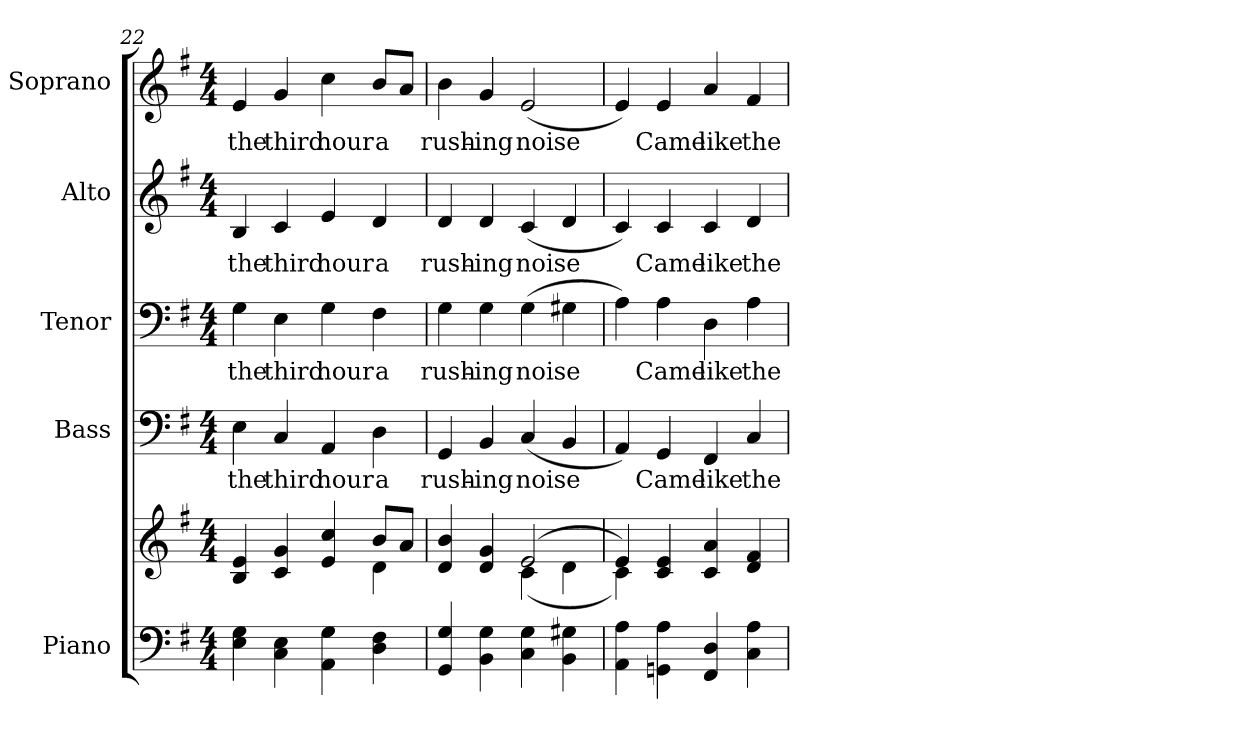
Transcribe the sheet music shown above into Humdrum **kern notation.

**kern	**kern	**kern	**text	**kern	**text	**kern	**text	**kern	**text
*part5	*part5	*part4	*part4	*part3	*part3	*part2	*part2	*part1	*part1
*staff6	*staff5	*staff4	*staff4	*staff3	*staff3	*staff2	*staff2	*staff1	*staff1
*I"Piano	*	*I"Bass	*	*I"Tenor	*	*I"Alto	*	*I"Soprano	*
*I'Pno.	*	*I'B.	*	*I'T.	*	*I'A.	*	*I'S.	*
!!LO:PB:g=z
*clefF4	*clefG2	*clefF4	*	*clefF4	*	*clefG2	*	*clefG2	*
*k[f#]	*k[f#]	*k[f#]	*	*k[f#]	*	*k[f#]	*	*k[f#]	*
*G:	*G:	*G:	*	*G:	*	*G:	*	*G:	*
*M4/4	*M4/4	*M4/4	*	*M4/4	*	*M4/4	*	*M4/4	*
=22	=22	=22	=22	=22	=22	=22	=22	=22	=22
*	*^	*	*	*	*	*	*	*	*
!	!	!	!	!LO:LY:b:color=#000000	!	!	!	!	!	!
!	!	!	!	!	!	!LO:LY:b:color=#000000	!	!	!	!
!	!	!	!	!	!	!	!	!LO:LY:b:color=#000000	!	!
!	!	!	!	!	!	!	!	!	!	!LO:LY:b:color=#000000
4Ei\ 4Gi	4Bi/ 4ei	2ryy	4Ei\	the	4Gi\	the	4Bi/	the	4ei/	the
!	!	!	!	!LO:LY:b:color=#000000	!	!	!	!	!	!
!	!	!	!	!	!	!LO:LY:b:color=#000000	!	!	!	!
!	!	!	!	!	!	!	!	!LO:LY:b:color=#000000	!	!
!	!	!	!	!	!	!	!	!	!	!LO:LY:b:color=#000000
4Ci\ 4Ei	4ci/ 4gi	.	4Ci/	third	4Ei\	third	4ci/	third	4gi/	third
!	!	!	!	!LO:LY:b:color=#000000	!	!	!	!	!	!
!	!	!	!	!	!	!LO:LY:b:color=#000000	!	!	!	!
!	!	!	!	!	!	!	!	!LO:LY:b:color=#000000	!	!
!	!	!	!	!	!	!	!	!	!	!LO:LY:b:color=#000000
4AAi\ 4Gi	4ei/ 4cci	4ryy	4AAi/	hour	4Gi\	hour	4ei/	hour	4cci\	hour
!	!	!	!	!LO:LY:b:color=#000000	!	!	!	!	!	!
!	!	!	!	!	!	!LO:LY:b:color=#000000	!	!	!	!
!	!	!	!	!	!	!	!	!LO:LY:b:color=#000000	!	!
!	!	!	!	!	!	!	!	!	!	!LO:LY:b:color=#000000
4Di\ 4F#i	8bi/L	4di\	4Di\	a	4F#i\	a	4di/	a	8bi/L	a
.	8ai/J	.	.	.	.	.	.	.	8ai/J	.
=23	=23	=23	=23	=23	=23	=23	=23	=23	=23	=23
!	!	!	!	!LO:LY:b:color=#000000	!	!	!	!	!	!
!	!	!	!	!	!	!LO:LY:b:color=#000000	!	!	!	!
!	!	!	!	!	!	!	!	!LO:LY:b:color=#000000	!	!
!	!	!	!	!	!	!	!	!	!	!LO:LY:b:color=#000000
4GGi/ 4Gi	4di/ 4bi	2ryy	4GGi/	rush-	4Gi\	rush-	4di/	rush-	4bi\	rush-
!	!	!	!	!LO:LY:b:color=#000000	!	!	!	!	!	!
!	!	!	!	!	!	!LO:LY:b:color=#000000	!	!	!	!
!	!	!	!	!	!	!	!	!LO:LY:b:color=#000000	!	!
!	!	!	!	!	!	!	!	!	!	!LO:LY:b:color=#000000
4BBi\ 4Gi	4di/ 4gi	.	4BBi/	-ing	4Gi\	-ing	4di/	-ing	4gi/	-ing
!	!	!	!	!LO:LY:b:color=#000000	!	!	!	!	!	!
!	!	!	!	!	!	!LO:LY:b:color=#000000	!	!	!	!
!	!	!	!	!	!	!	!	!LO:LY:b:color=#000000	!	!
!	!	!	!	!	!	!	!	!	!	!LO:LY:b:color=#000000
4Ci\ 4Gi	(2ei/	(4ci\	(4Ci/	noise	(4Gi\	noise	(4ci/	noise	(2ei/	noise
4BBi\ 4G#Xi	.	4di\	4BBi/	.	4G#Xi\	.	4di/	.	.	.
!!LO:PB:g=z
=24	=24	=24	=24	=24	=24	=24	=24	=24	=24	=24
4AAi\ 4Ai	4ei/)	4ci\)	4AAi/)	.	4Ai\)	.	4ci/)	.	4ei/)	.
!	!	!	!	!LO:LY:b:color=#000000	!	!	!	!	!	!
!	!	!	!	!	!	!LO:LY:b:color=#000000	!	!	!	!
!	!	!	!	!	!	!	!	!LO:LY:b:color=#000000	!	!
!	!	!	!	!	!	!	!	!	!	!LO:LY:b:color=#000000
4GGni\ 4Ai	4ci/ 4ei	4ryy	4GGi/	Came	4Ai\	Came	4ci/	Came	4ei/	Came
!	!	!	!	!LO:LY:b:color=#000000	!	!	!	!	!	!
!	!	!	!	!	!	!LO:LY:b:color=#000000	!	!	!	!
!	!	!	!	!	!	!	!	!LO:LY:b:color=#000000	!	!
!	!	!	!	!	!	!	!	!	!	!LO:LY:b:color=#000000
4FF#i/ 4Di	4ci/ 4ai	2ryy	4FF#i/	like	4Di\	like	4ci/	like	4ai/	like
!	!	!	!	!LO:LY:b:color=#000000	!	!	!	!	!	!
!	!	!	!	!	!	!LO:LY:b:color=#000000	!	!	!	!
!	!	!	!	!	!	!	!	!LO:LY:b:color=#000000	!	!
!	!	!	!	!	!	!	!	!	!	!LO:LY:b:color=#000000
4Ci\ 4Ai	4di/ 4f#i	.	4Ci/	the	4Ai\	the	4di/	the	4f#i/	the
*	*v	*v	*	*	*	*	*	*	*	*
=	=	=	=	=	=	=	=	=	=
*-	*-	*-	*-	*-	*-	*-	*-	*-	*-
